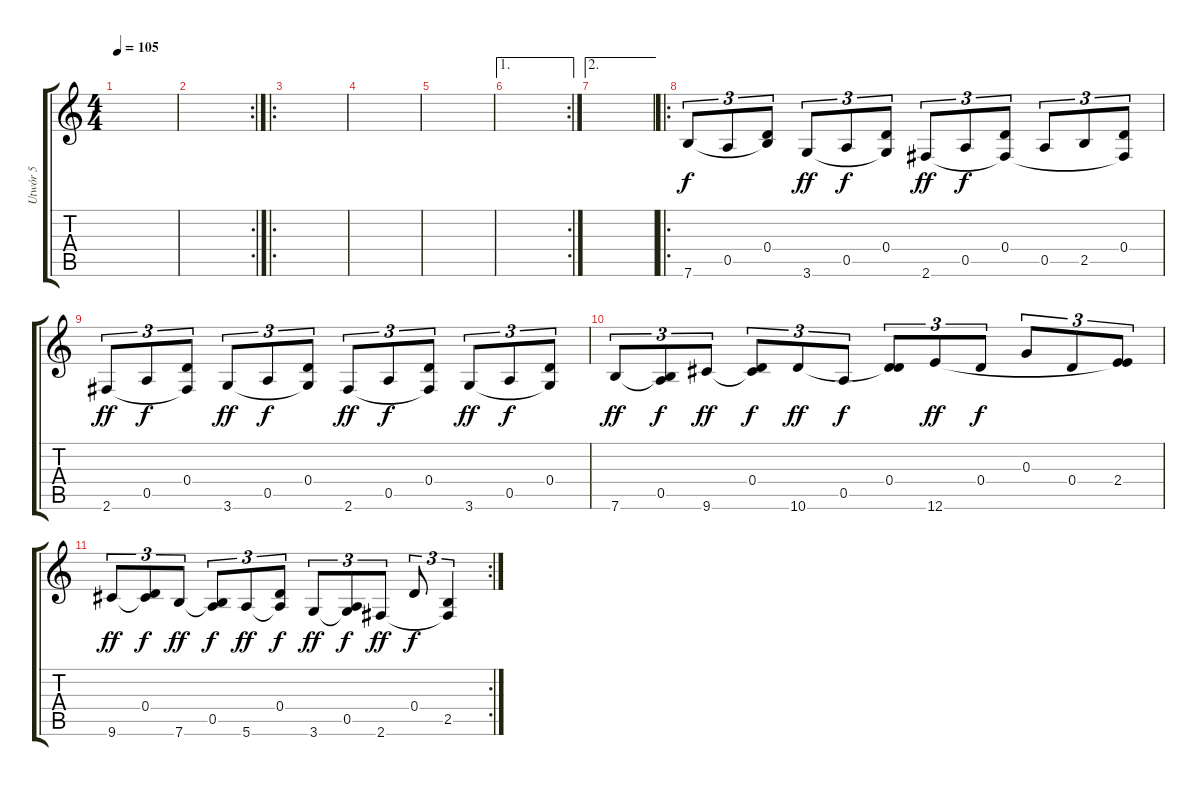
\track ("Utwór 5" "Utwór 5") {instrument acousticguitarsteel}
\staff {score tabs}
\tuning (E4 B3 G3 D3 A2 E2) {hide}
\ts (4 4)
\tempo 105
\clef g2
\ks c
|
\rc 2
|
\ro
|
|
|
\ae 1
\rc 2
|
\ae 2
|
\ro
7.6.8{tu (3 2)} 0.5.8{tu (3 2) dy f} (0.4 7.6{t}).8{tu (3 2)} 3.6.8{tu (3 2) dy ff} 0.5.8{tu (3 2) dy f} (0.4 3.6{t}).8{tu (3 2)} 2.6.8{tu (3 2) dy ff} 0.5.8{tu (3 2) dy f} (0.4 2.6{t}).8{tu (3 2)} 0.5.8{tu (3 2)} 2.5.8{tu (3 2)} (0.4 2.6{t}).8{tu (3 2)} |
2.6.8{tu (3 2) dy ff} 0.5.8{tu (3 2) dy f} (0.4 2.6{t}).8{tu (3 2)} 3.6.8{tu (3 2) dy ff} 0.5.8{tu (3 2) dy f} (0.4 3.6{t}).8{tu (3 2)} 2.6.8{tu (3 2) dy ff} 0.5.8{tu (3 2) dy f} (0.4 2.6{t}).8{tu (3 2)} 3.6.8{tu (3 2) dy ff} 0.5.8{tu (3 2) dy f} (0.4 3.6{t}).8{tu (3 2)} |
7.6.8{tu (3 2) dy ff} (0.5 7.6{t}).8{tu (3 2) dy f} 9.6.8{tu (3 2) dy ff} (0.4 9.6{t}).8{tu (3 2) dy f} 10.6.8{tu (3 2) dy ff} 0.5.8{tu (3 2) dy f} (0.4 10.6{t}).8{tu (3 2)} 12.6.8{tu (3 2) dy ff} 0.4.8{tu (3 2) dy f} 0.3.8{tu (3 2)} 0.4.8{tu (3 2)} (2.4 12.6{t}).8{tu (3 2)} |
\rc 2
9.6.8{tu (3 2) dy ff} (0.4 9.6{t}).8{tu (3 2) dy f} 7.6.8{tu (3 2) dy ff} (0.5 7.6{t}).8{tu (3 2) dy f} 5.6.8{tu (3 2) dy ff} (0.4 5.6{t}).8{tu (3 2) dy f} 3.6.8{tu (3 2) dy ff} (0.5 3.6{t}).8{tu (3 2) dy f} 2.6.8{tu (3 2) dy ff} 0.4.8{tu (3 2) dy f} (2.5 2.6{t}).4{tu (3 2)}
